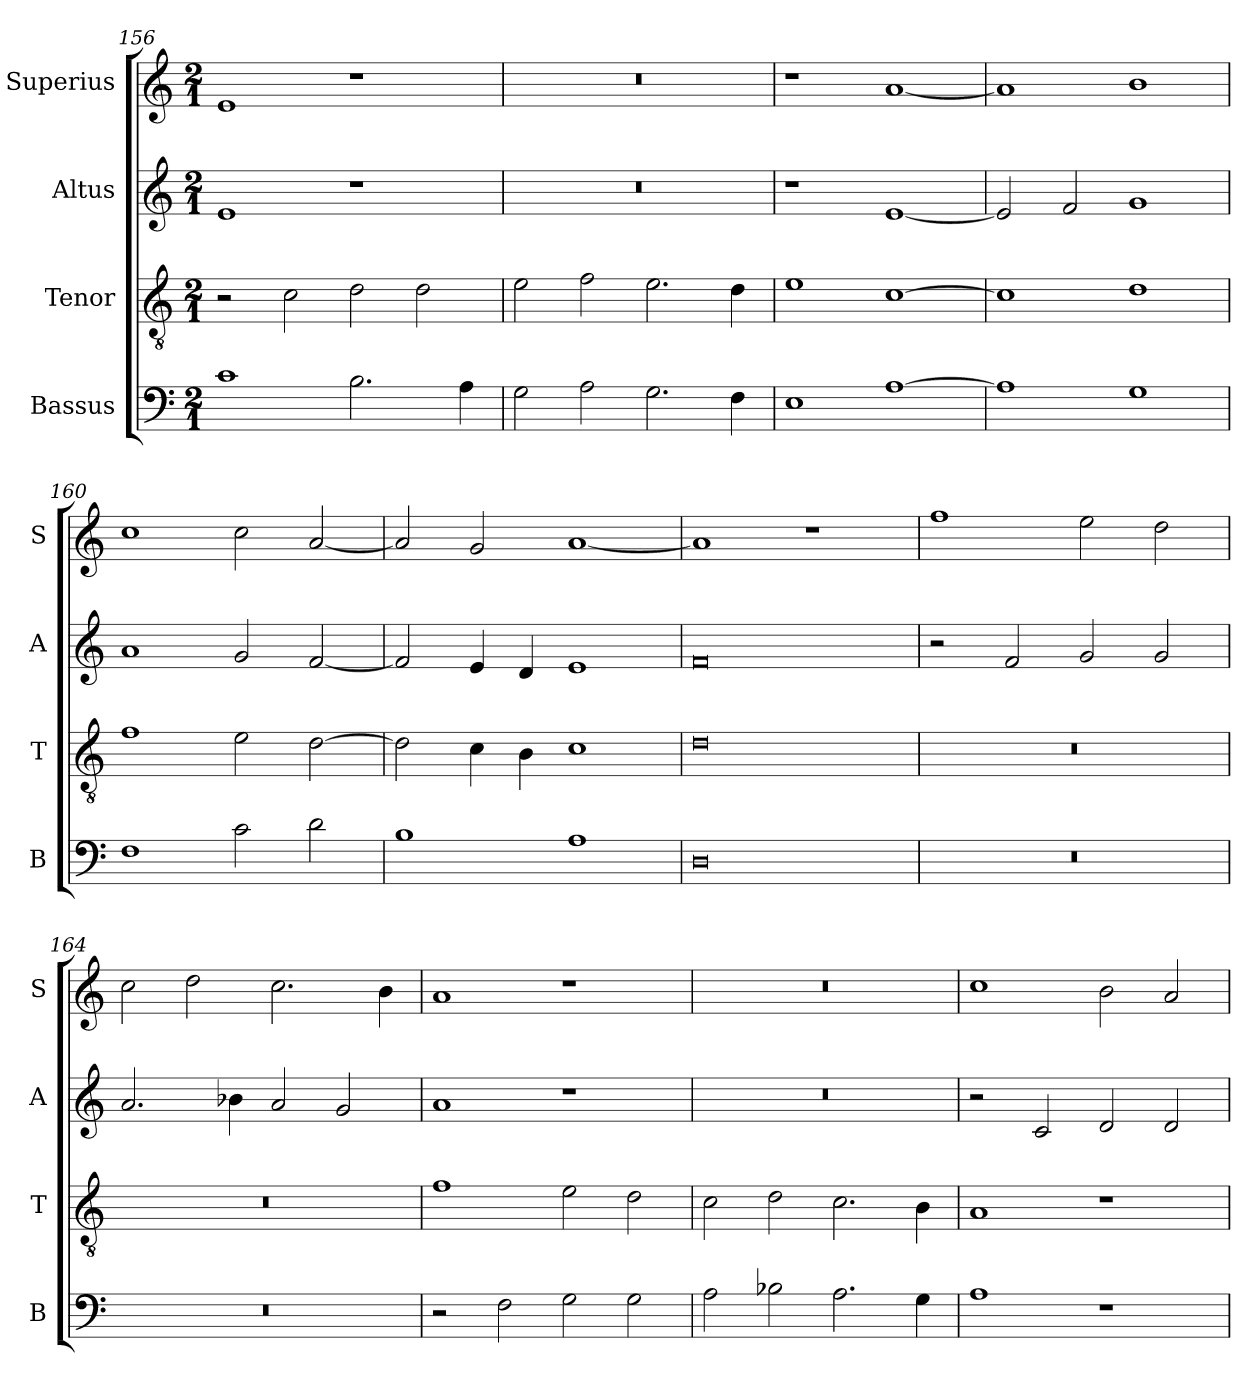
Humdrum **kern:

**kern	**kern	**kern	**kern
*part4	*part3	*part2	*part1
*staff4	*staff3	*staff2	*staff1
*I"Bassus	*I"Tenor	*I"Altus	*I"Superius
*I'B	*I'T	*I'A	*I'S
*clefF4	*clefGv2	*clefG2	*clefG2
*k[]	*k[]	*k[]	*k[]
*C:	*C:	*C:	*C:
*M2/1	*M2/1	*M2/1	*M2/1
=156	=156	=156	=156
1c	2r	1e	1e
.	2c	.	.
2.B	2d	1r	1r
.	2d	.	.
4A	.	.	.
=157	=157	=157	=157
2G	2e	0r	0r
2A	2f	.	.
2.G	2.e	.	.
4F	4d	.	.
=158	=158	=158	=158
1E	1e	1r	1r
[1A	[1c	[1e	[1a
=159	=159	=159	=159
1A]	1c]	2e]	1a]
.	.	2f	.
1G	1d	1g	1b
=160	=160	=160	=160
1F	1f	1a	1cc
2c	2e	2g	2cc
2d	[2d	[2f	[2a
=161	=161	=161	=161
1B	2d]	2f]	2a]
.	4c	4e	2g
.	4B	4d	.
1A	1c	1e	[1a
=162	=162	=162	=162
0D	0d	0f	1a]
.	.	.	1r
=163	=163	=163	=163
0r	0r	2r	1ff
.	.	2f	.
.	.	2g	2ee
.	.	2g	2dd
=164	=164	=164	=164
0r	0r	2.a	2cc
.	.	.	2dd
.	.	4b-X	.
.	.	2a	2.cc
.	.	2g	.
.	.	.	4b
=165	=165	=165	=165
2r	1f	1a	1a
2F	.	.	.
2G	2e	1r	1r
2G	2d	.	.
=166	=166	=166	=166
2A	2c	0r	0r
2B-X	2d	.	.
2.A	2.c	.	.
4G	4B	.	.
=167	=167	=167	=167
1A	1A	2r	1cc
.	.	2c	.
1r	1r	2d	2b
.	.	2d	2a
=	=	=	=
*-	*-	*-	*-
